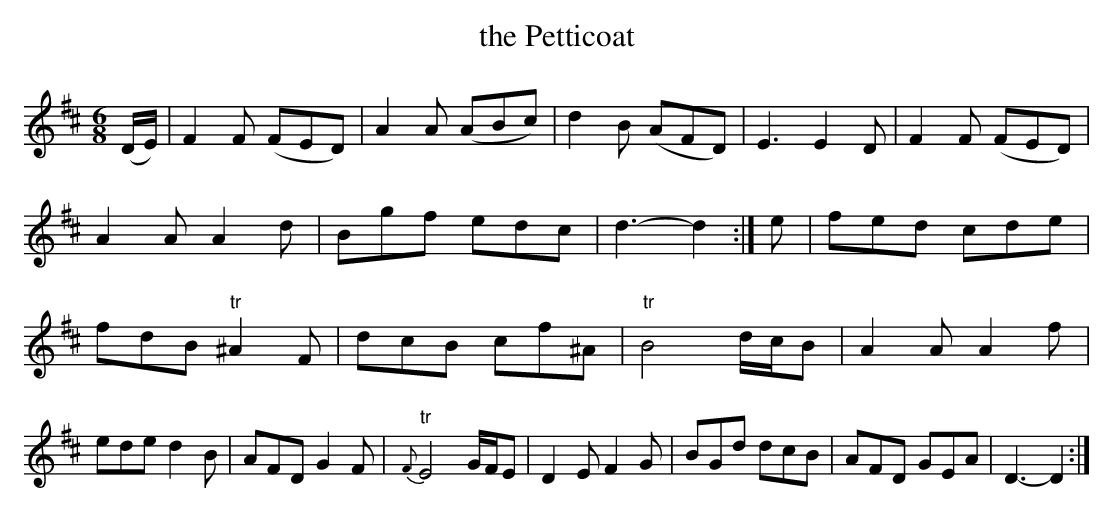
X:1
T:the Petticoat
M:6/8
K:D
(D/E/)|\
F2F (FED)| A2A (ABc)| d2B (AFD)| E3 E2D| \
F2F (FED)| A2A A2d| Bgf edc| d3-d2:|\
e|\
fed cde| fdB "tr"^A2F| dcB cf^A| "tr"B4 d/c/B|\
A2A A2f| ede d2B| AFD G2F| "tr"{F}E4 G/F/E|\
D2E F2G| BGd dcB| AFD GEA| D3-D2 :|
